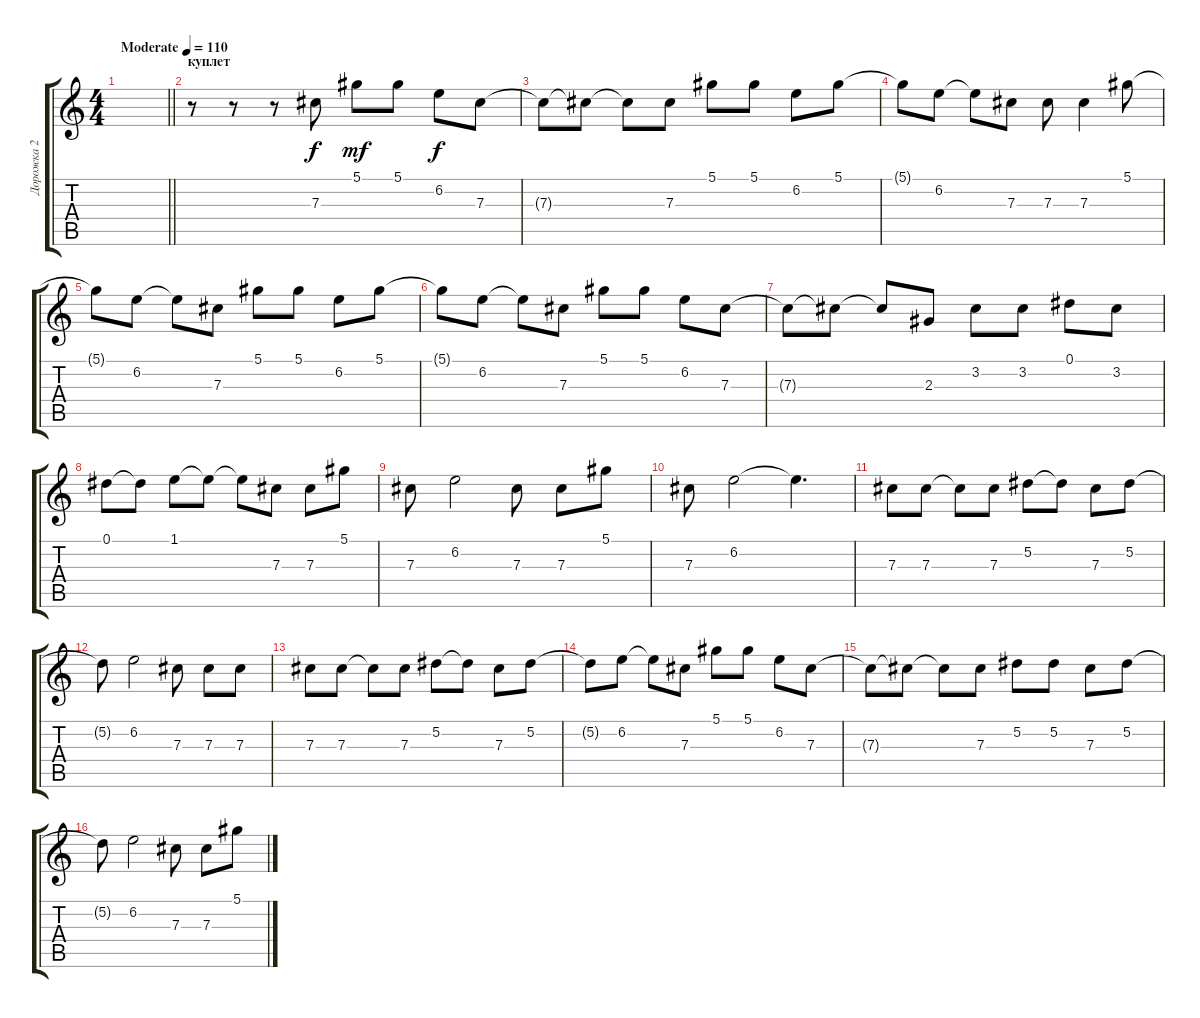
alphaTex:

\track ("Дорожка 2" "Дорожка 2") {instrument electricguitarjazz}
\staff {score tabs}
\tuning (Eb4 Bb3 Gb3 Db3 Ab2 Db2) {hide}
\ts (4 4)
\tempo (110 "Moderate")
\clef g2
\barLineRight lightlight
\ks c
|
\section ("" "куплет")
r.8 r.8 r.8 7.3.8 5.1.8{dy mf} 5.1.8 6.2.8{dy f} 7.3.8 |
7.3{t}.8 7.3{t}.8 7.3{t}.8 7.3.8 5.1.8 5.1.8 6.2.8 5.1.8 |
5.1{t}.8 6.2.8 6.2{t}.8 7.3.8 7.3.8 7.3.4 5.1.8 |
5.1{t}.8 6.2.8 6.2{t}.8 7.3.8 5.1.8 5.1.8 6.2.8 5.1.8 |
5.1{t}.8 6.2.8 6.2{t}.8 7.3.8 5.1.8 5.1.8 6.2.8 7.3.8 |
7.3{t}.8 7.3{t}.8 7.3{t}.8 2.3.8 3.2.8 3.2.8 0.1.8 3.2.8 |
0.1.8 0.1{t}.8 1.1.8 1.1{t}.8 1.1{t}.8 7.3.8 7.3.8 5.1.8 |
7.3.8 6.2.2 7.3.8 7.3.8 5.1.8 |
7.3.8 6.2.2 6.2{t}.4{d} |
7.3.8 7.3.8 7.3{t}.8 7.3.8 5.2.8 5.2{t}.8 7.3.8 5.2.8 |
5.2{t}.8 6.2.2 7.3.8 7.3.8 7.3.8 |
7.3.8 7.3.8 7.3{t}.8 7.3.8 5.2.8 5.2{t}.8 7.3.8 5.2.8 |
5.2{t}.8 6.2.8 6.2{t}.8 7.3.8 5.1.8 5.1.8 6.2.8 7.3.8 |
7.3{t}.8 7.3{t}.8 7.3{t}.8 7.3.8 5.2.8 5.2.8 7.3.8 5.2.8 |
5.2{t}.8 6.2.2 7.3.8 7.3.8 5.1.8
